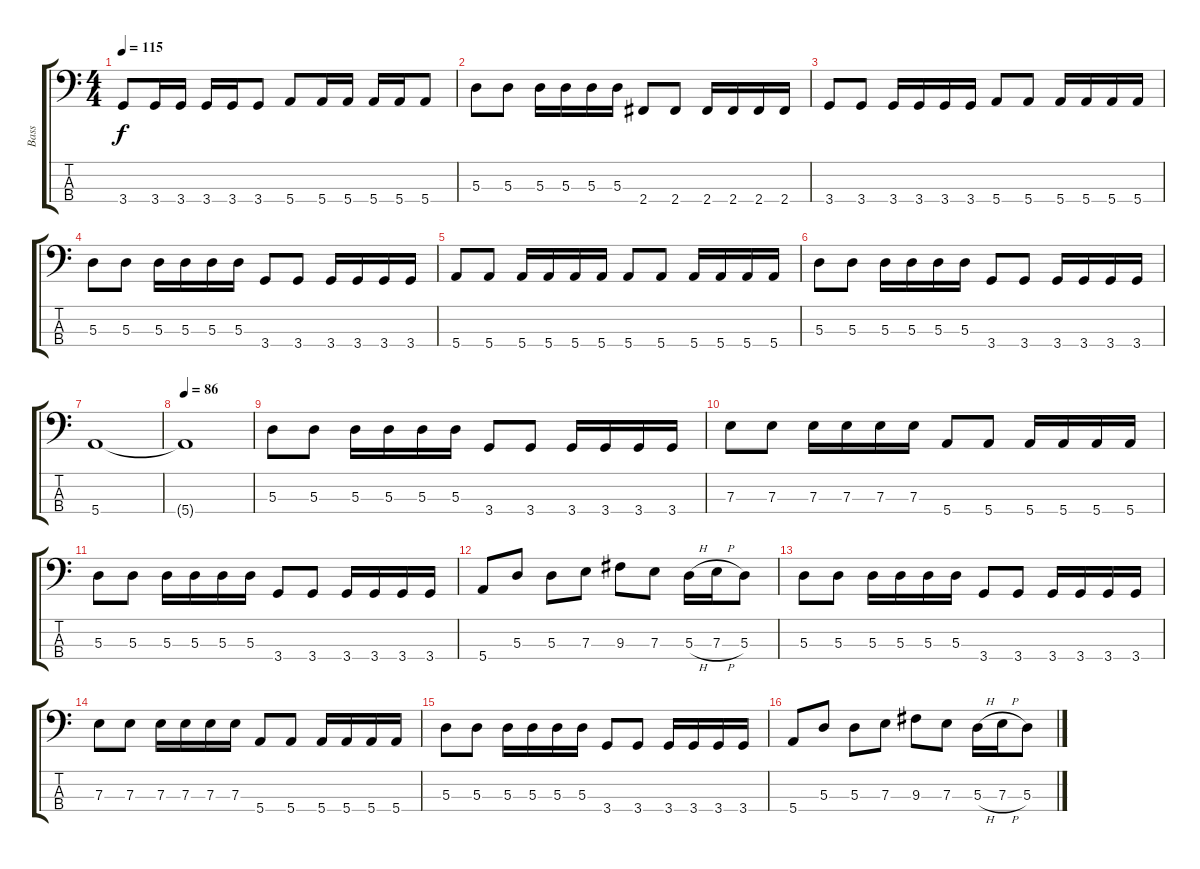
\track ("Bass" "Bass") {instrument electricbasspick}
\staff {score tabs}
\tuning (G2 D2 A1 E1) {hide}
\ts (4 4)
\tempo 115
\clef f4
\ks c
3.4.8{dy f} 3.4.16 3.4.16 3.4.16 3.4.16 3.4.8 5.4.8 5.4.16 5.4.16 5.4.16 5.4.16 5.4.8 |
5.3.8 5.3.8 5.3.16 5.3.16 5.3.16 5.3.16 2.4.8 2.4.8 2.4.16 2.4.16 2.4.16 2.4.16 |
3.4.8 3.4.8 3.4.16 3.4.16 3.4.16 3.4.16 5.4.8 5.4.8 5.4.16 5.4.16 5.4.16 5.4.16 |
5.3.8 5.3.8 5.3.16 5.3.16 5.3.16 5.3.16 3.4.8 3.4.8 3.4.16 3.4.16 3.4.16 3.4.16 |
5.4.8 5.4.8 5.4.16 5.4.16 5.4.16 5.4.16 5.4.8 5.4.8 5.4.16 5.4.16 5.4.16 5.4.16 |
5.3.8 5.3.8 5.3.16 5.3.16 5.3.16 5.3.16 3.4.8 3.4.8 3.4.16 3.4.16 3.4.16 3.4.16 |
5.4.1 |
\tempo 86
5.4{t}.1 |
5.3.8 5.3.8 5.3.16 5.3.16 5.3.16 5.3.16 3.4.8 3.4.8 3.4.16 3.4.16 3.4.16 3.4.16 |
7.3.8 7.3.8 7.3.16 7.3.16 7.3.16 7.3.16 5.4.8 5.4.8 5.4.16 5.4.16 5.4.16 5.4.16 |
5.3.8 5.3.8 5.3.16 5.3.16 5.3.16 5.3.16 3.4.8 3.4.8 3.4.16 3.4.16 3.4.16 3.4.16 |
5.4.8 5.3.8 5.3.8 7.3.8 9.3.8 7.3.8 5.3{h}.16 7.3{h}.16 5.3.8 |
5.3.8 5.3.8 5.3.16 5.3.16 5.3.16 5.3.16 3.4.8 3.4.8 3.4.16 3.4.16 3.4.16 3.4.16 |
7.3.8 7.3.8 7.3.16 7.3.16 7.3.16 7.3.16 5.4.8 5.4.8 5.4.16 5.4.16 5.4.16 5.4.16 |
5.3.8 5.3.8 5.3.16 5.3.16 5.3.16 5.3.16 3.4.8 3.4.8 3.4.16 3.4.16 3.4.16 3.4.16 |
5.4.8 5.3.8 5.3.8 7.3.8 9.3.8 7.3.8 5.3{h}.16 7.3{h}.16 5.3.8
